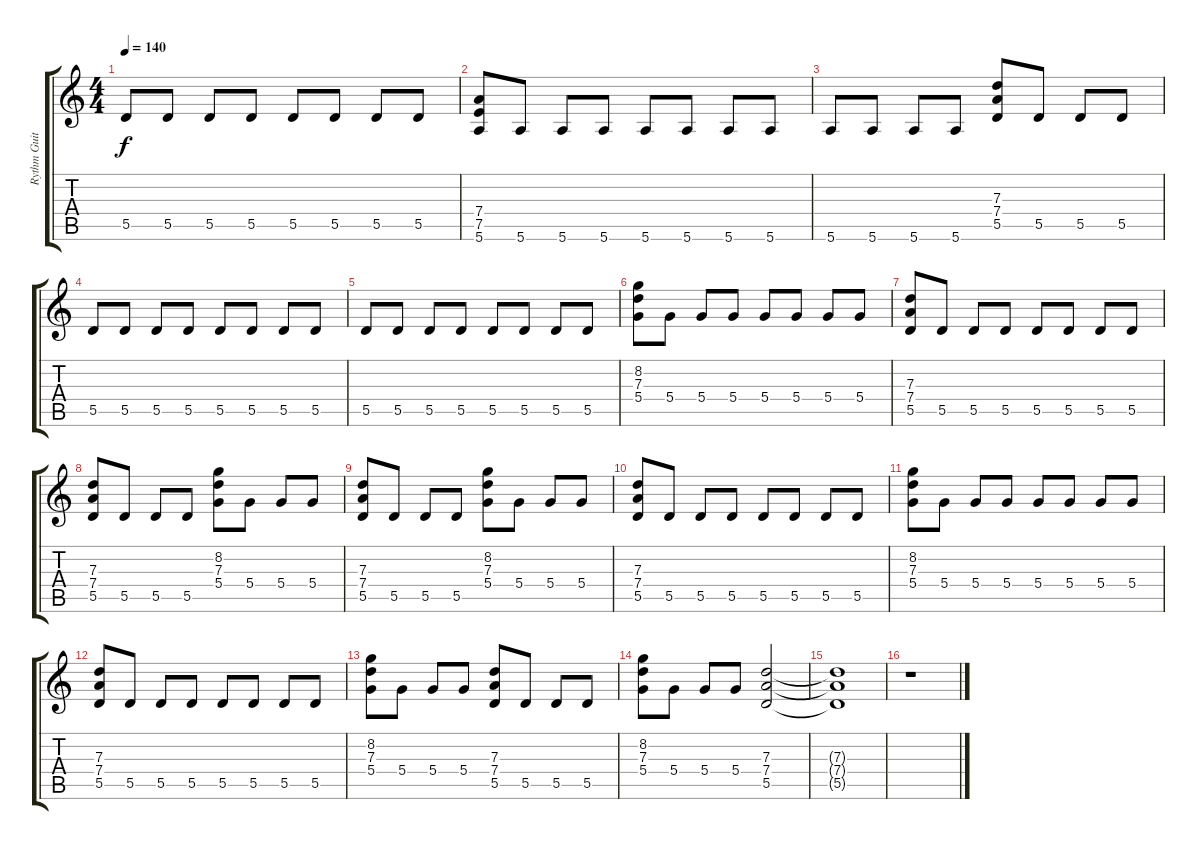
\track ("Rythm Guitar" "Rythm Guit") {instrument distortionguitar}
\staff {score tabs}
\tuning (E4 B3 G3 D3 A2 E2) {hide}
\ts (4 4)
\tempo 140
\clef g2
\ks c
5.5.8{dy f} 5.5.8 5.5.8 5.5.8 5.5.8 5.5.8 5.5.8 5.5.8 |
(7.4 7.5 5.6).8 5.6.8 5.6.8 5.6.8 5.6.8 5.6.8 5.6.8 5.6.8 |
5.6.8 5.6.8 5.6.8 5.6.8 (7.3 7.4 5.5).8 5.5.8 5.5.8 5.5.8 |
5.5.8 5.5.8 5.5.8 5.5.8 5.5.8 5.5.8 5.5.8 5.5.8 |
5.5.8 5.5.8 5.5.8 5.5.8 5.5.8 5.5.8 5.5.8 5.5.8 |
(8.2 7.3 5.4).8 5.4.8 5.4.8 5.4.8 5.4.8 5.4.8 5.4.8 5.4.8 |
(7.3 7.4 5.5).8 5.5.8 5.5.8 5.5.8 5.5.8 5.5.8 5.5.8 5.5.8 |
(7.3 7.4 5.5).8 5.5.8 5.5.8 5.5.8 (8.2 7.3 5.4).8 5.4.8 5.4.8 5.4.8 |
(7.3 7.4 5.5).8 5.5.8 5.5.8 5.5.8 (8.2 7.3 5.4).8 5.4.8 5.4.8 5.4.8 |
(7.3 7.4 5.5).8 5.5.8 5.5.8 5.5.8 5.5.8 5.5.8 5.5.8 5.5.8 |
(8.2 7.3 5.4).8 5.4.8 5.4.8 5.4.8 5.4.8 5.4.8 5.4.8 5.4.8 |
(7.3 7.4 5.5).8 5.5.8 5.5.8 5.5.8 5.5.8 5.5.8 5.5.8 5.5.8 |
(8.2 7.3 5.4).8 5.4.8 5.4.8 5.4.8 (7.3 7.4 5.5).8 5.5.8 5.5.8 5.5.8 |
(8.2 7.3 5.4).8 5.4.8 5.4.8 5.4.8 (7.3 7.4 5.5).2 |
(7.3{t} 7.4{t} 5.5{t}).1 |
r.1
